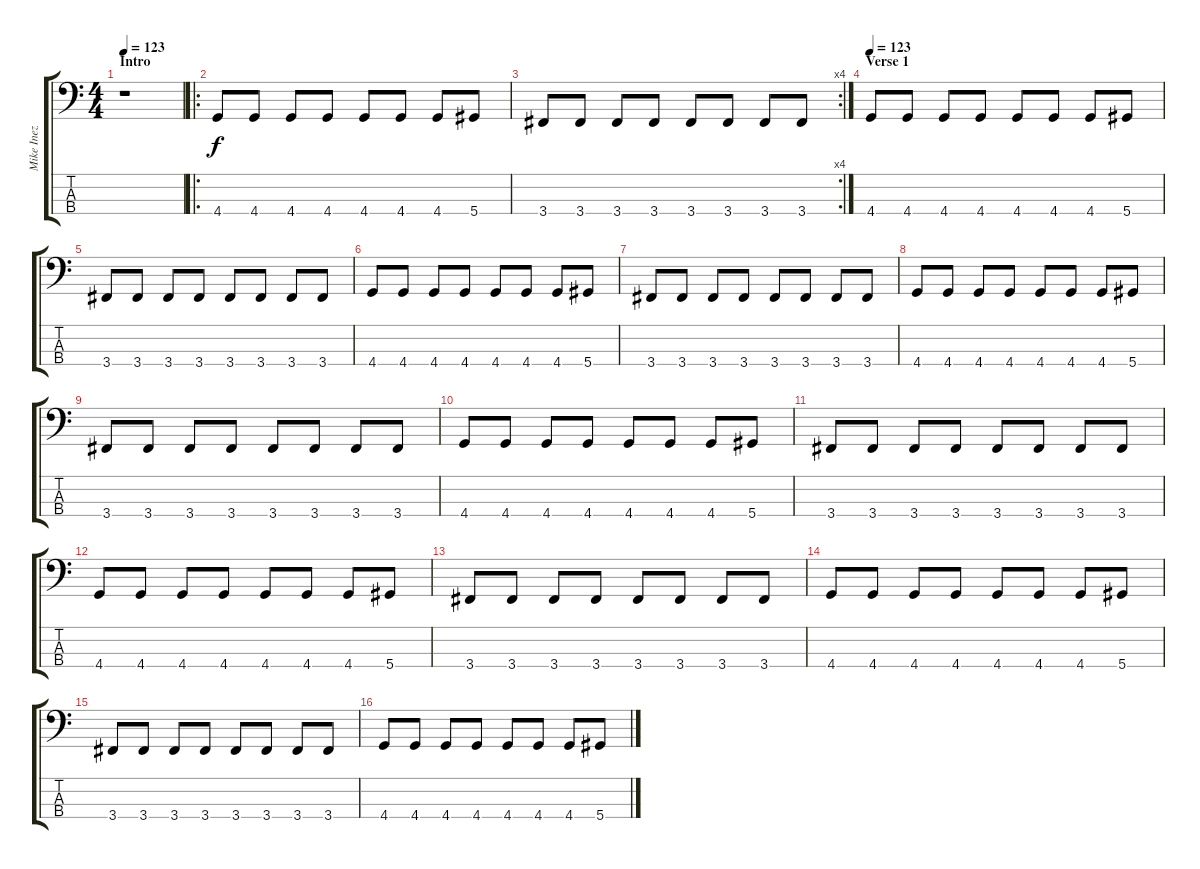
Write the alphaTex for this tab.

\track ("Mike Inez - Bass" "Mike Inez ") {instrument electricbasspick}
\staff {score tabs}
\tuning (Gb2 Db2 Ab1 Eb1) {hide}
\ts (4 4)
\section ("" "Intro")
\tempo 123
\clef f4
\ks c
r.1{dy f volume 16 balance 8 instrument electricbasspick} |
\ro
4.4.8 4.4.8 4.4.8 4.4.8 4.4.8 4.4.8 4.4.8 5.4.8 |
\rc 4
3.4.8 3.4.8 3.4.8 3.4.8 3.4.8 3.4.8 3.4.8 3.4.8 |
\section ("" "Verse 1")
\tempo 123
4.4.8{volume 16 balance 8 instrument electricbasspick} 4.4.8 4.4.8 4.4.8 4.4.8 4.4.8 4.4.8 5.4.8 |
3.4.8 3.4.8 3.4.8 3.4.8 3.4.8 3.4.8 3.4.8 3.4.8 |
4.4.8 4.4.8 4.4.8 4.4.8 4.4.8 4.4.8 4.4.8 5.4.8 |
3.4.8 3.4.8 3.4.8 3.4.8 3.4.8 3.4.8 3.4.8 3.4.8 |
4.4.8 4.4.8 4.4.8 4.4.8 4.4.8 4.4.8 4.4.8 5.4.8 |
3.4.8 3.4.8 3.4.8 3.4.8 3.4.8 3.4.8 3.4.8 3.4.8 |
4.4.8 4.4.8 4.4.8 4.4.8 4.4.8 4.4.8 4.4.8 5.4.8 |
3.4.8 3.4.8 3.4.8 3.4.8 3.4.8 3.4.8 3.4.8 3.4.8 |
4.4.8 4.4.8 4.4.8 4.4.8 4.4.8 4.4.8 4.4.8 5.4.8 |
3.4.8 3.4.8 3.4.8 3.4.8 3.4.8 3.4.8 3.4.8 3.4.8 |
4.4.8 4.4.8 4.4.8 4.4.8 4.4.8 4.4.8 4.4.8 5.4.8 |
3.4.8 3.4.8 3.4.8 3.4.8 3.4.8 3.4.8 3.4.8 3.4.8 |
4.4.8 4.4.8 4.4.8 4.4.8 4.4.8 4.4.8 4.4.8 5.4.8
